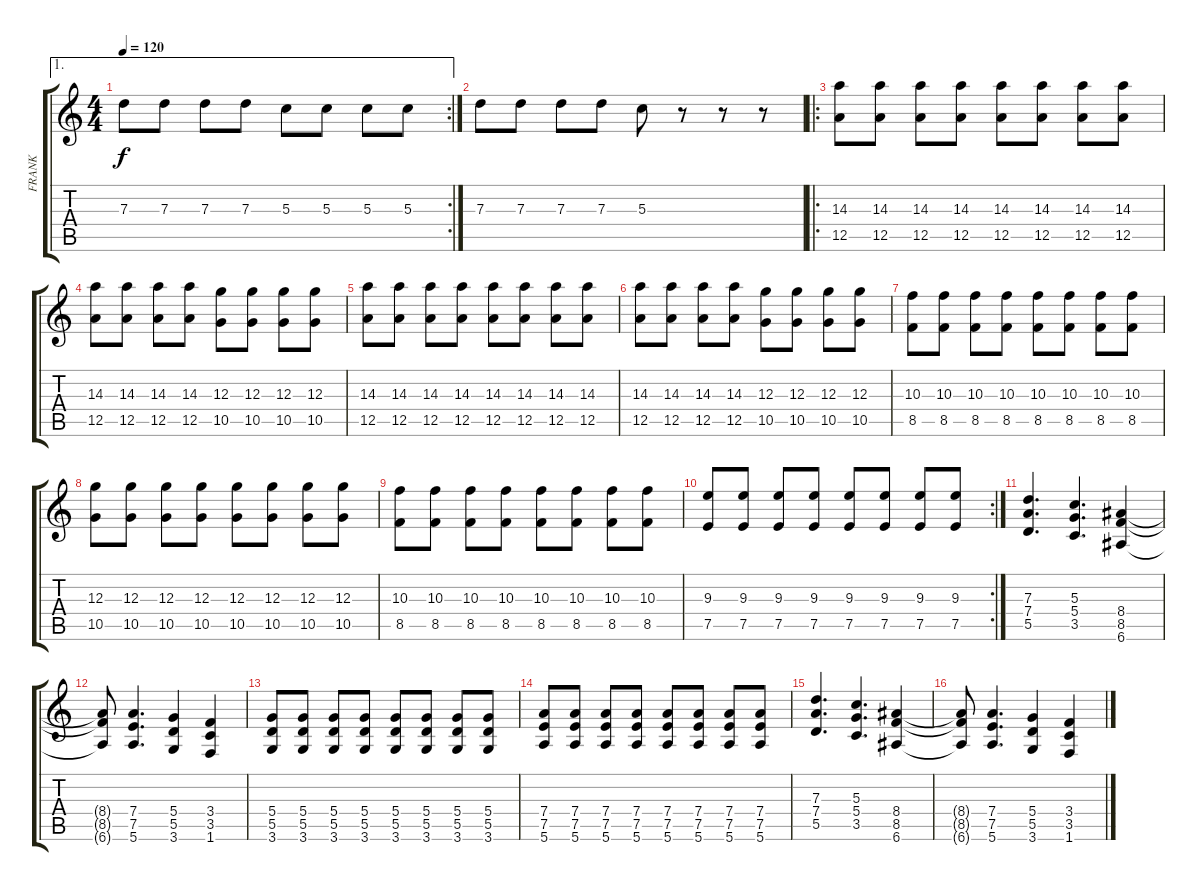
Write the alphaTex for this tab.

\track ("FRANK" "FRANK") {instrument overdrivenguitar}
\staff {score tabs}
\tuning (E4 B3 G3 D3 A2 E2) {hide}
\ae 1
\rc 2
\ts (4 4)
\tempo 120
\clef g2
\ks c
7.3.8{dy f} 7.3.8 7.3.8 7.3.8 5.3.8 5.3.8 5.3.8 5.3.8 |
7.3.8 7.3.8 7.3.8 7.3.8 5.3.8 r.8 r.8 r.8 |
\ro
(14.3 12.5).8{volume 13} (14.3 12.5).8 (14.3 12.5).8 (14.3 12.5).8 (14.3 12.5).8 (14.3 12.5).8 (14.3 12.5).8 (14.3 12.5).8 |
(14.3 12.5).8 (14.3 12.5).8 (14.3 12.5).8 (14.3 12.5).8 (12.3 10.5).8 (12.3 10.5).8 (12.3 10.5).8 (12.3 10.5).8 |
(14.3 12.5).8 (14.3 12.5).8 (14.3 12.5).8 (14.3 12.5).8 (14.3 12.5).8 (14.3 12.5).8 (14.3 12.5).8 (14.3 12.5).8 |
(14.3 12.5).8 (14.3 12.5).8 (14.3 12.5).8 (14.3 12.5).8 (12.3 10.5).8 (12.3 10.5).8 (12.3 10.5).8 (12.3 10.5).8 |
(10.3 8.5).8 (10.3 8.5).8 (10.3 8.5).8 (10.3 8.5).8 (10.3 8.5).8 (10.3 8.5).8 (10.3 8.5).8 (10.3 8.5).8 |
(12.3 10.5).8 (12.3 10.5).8 (12.3 10.5).8 (12.3 10.5).8 (12.3 10.5).8 (12.3 10.5).8 (12.3 10.5).8 (12.3 10.5).8 |
(10.3 8.5).8 (10.3 8.5).8 (10.3 8.5).8 (10.3 8.5).8 (10.3 8.5).8 (10.3 8.5).8 (10.3 8.5).8 (10.3 8.5).8 |
\rc 2
(9.3 7.5).8 (9.3 7.5).8 (9.3 7.5).8 (9.3 7.5).8 (9.3 7.5).8 (9.3 7.5).8 (9.3 7.5).8 (9.3 7.5).8 |
(7.3 7.4 5.5).4{d volume 15 balance 10} (5.3 5.4 3.5).4{d} (8.4 8.5 6.6).4 |
(8.4{t} 8.5{t} 6.6{t}).8 (7.4 7.5 5.6).4{d} (5.4 5.5 3.6).4 (3.4 3.5 1.6).4 |
(5.4 5.5 3.6).8 (5.4 5.5 3.6).8 (5.4 5.5 3.6).8 (5.4 5.5 3.6).8 (5.4 5.5 3.6).8 (5.4 5.5 3.6).8 (5.4 5.5 3.6).8 (5.4 5.5 3.6).8 |
(7.4 7.5 5.6).8 (7.4 7.5 5.6).8 (7.4 7.5 5.6).8 (7.4 7.5 5.6).8 (7.4 7.5 5.6).8 (7.4 7.5 5.6).8 (7.4 7.5 5.6).8 (7.4 7.5 5.6).8 |
(7.3 7.4 5.5).4{d} (5.3 5.4 3.5).4{d} (8.4 8.5 6.6).4 |
(8.4{t} 8.5{t} 6.6{t}).8 (7.4 7.5 5.6).4{d} (5.4 5.5 3.6).4 (3.4 3.5 1.6).4
